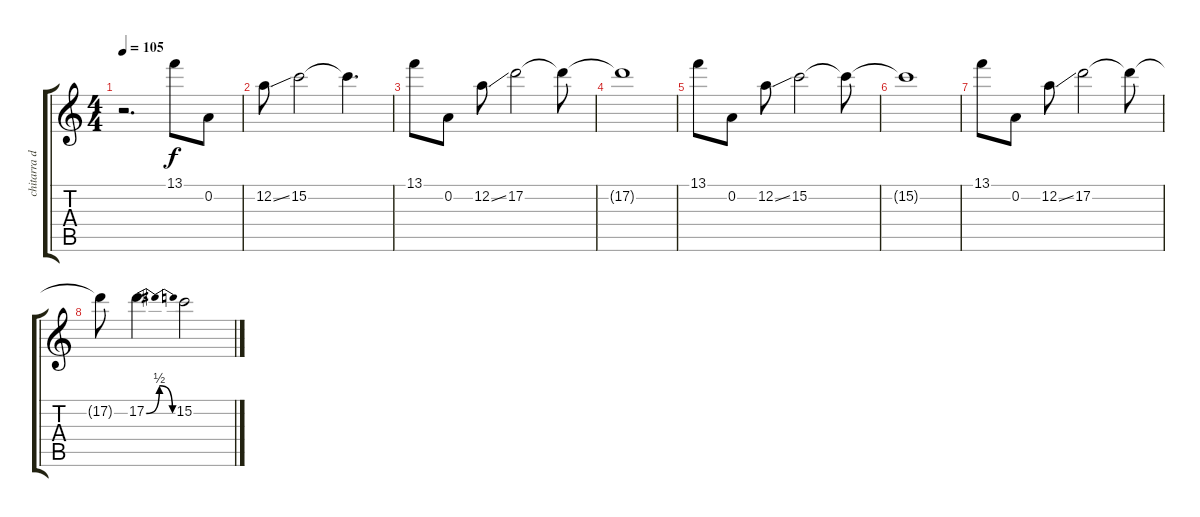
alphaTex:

\track ("chitarra due" "chitarra d") {instrument electricguitarjazz}
\staff {score tabs}
\tuning (E4 A3 G3 D3 A2 E2) {hide}
\ts (4 4)
\tempo 105
\clef g2
\ks c
r.2{d dy f} 13.1.8 0.2.8 |
12.2{ss}.8 15.2.2 15.2{t}.4{d} |
13.1.8 0.2.8 12.2{ss}.8 17.2.2 17.2{t}.8 |
17.2{t}.1 |
13.1.8 0.2.8 12.2{ss}.8 15.2.2 15.2{t}.8 |
15.2{t}.1 |
13.1.8 0.2.8 12.2{ss}.8 17.2.2 17.2{t}.8 |
17.2{t}.8 17.2{be (bendrelease 0 0 30 2 30 2 60 0)}.4{d} 15.2.2
